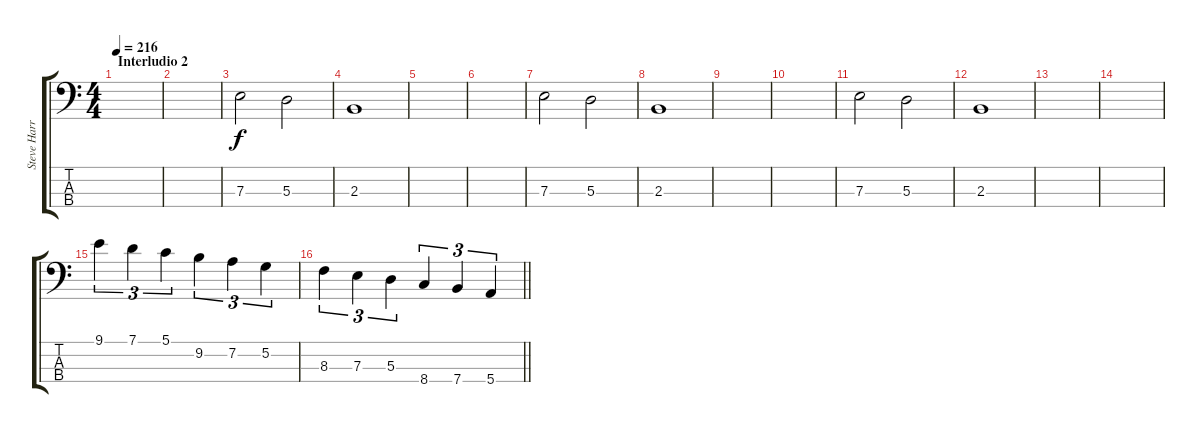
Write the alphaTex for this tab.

\track ("Steve Harris" "Steve Harr") {instrument electricbassfinger}
\staff {score tabs}
\tuning (G2 D2 A1 E1) {hide}
\ts (4 4)
\section ("" "Interludio 2")
\tempo 216
\clef f4
\ks c
|
|
7.3.2 5.3.2 |
2.3.1 |
|
|
7.3.2 5.3.2 |
2.3.1 |
|
|
7.3.2 5.3.2 |
2.3.1 |
|
|
9.1.4{tu (3 2)} 7.1.4{tu (3 2)} 5.1.4{tu (3 2)} 9.2.4{tu (3 2)} 7.2.4{tu (3 2)} 5.2.4{tu (3 2)} |
\barLineRight lightlight
8.3.4{tu (3 2)} 7.3.4{tu (3 2)} 5.3.4{tu (3 2)} 8.4.4{tu (3 2)} 7.4.4{tu (3 2)} 5.4.4{tu (3 2)}
